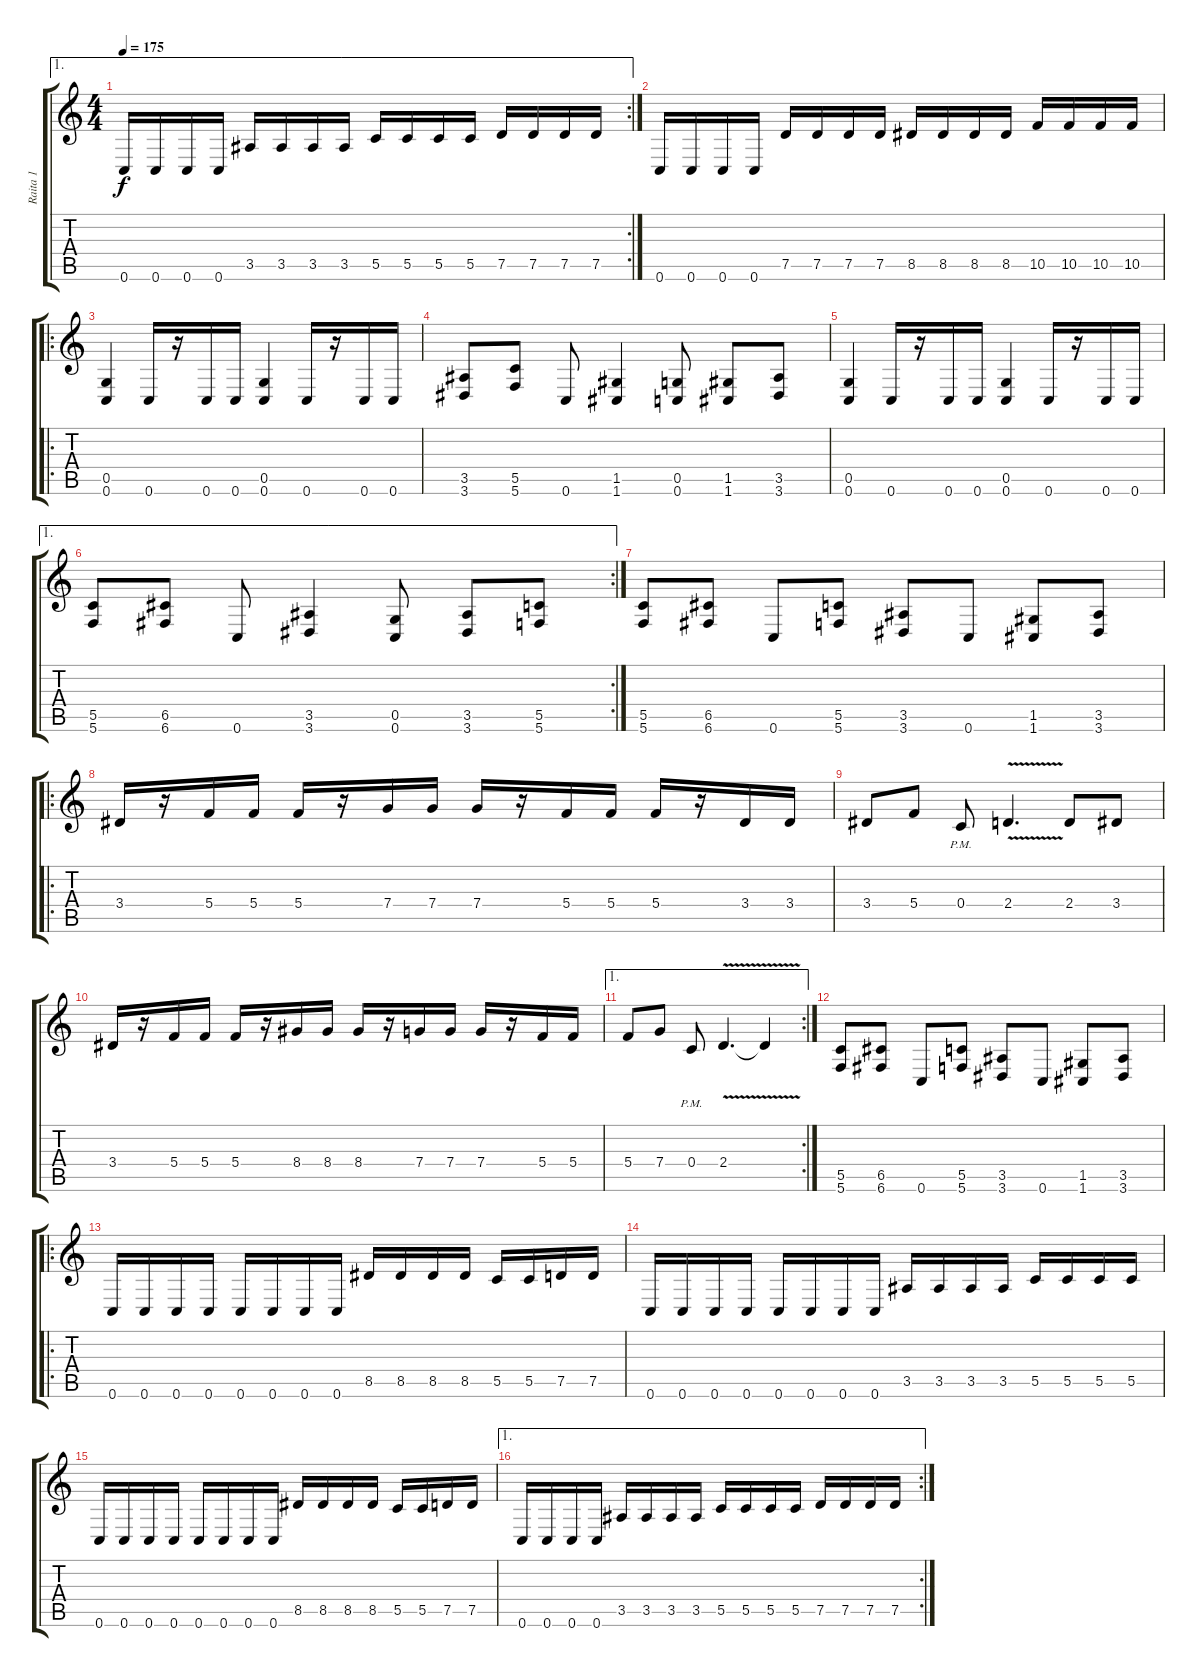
\track ("Raita 1" "Raita 1") {instrument distortionguitar}
\staff {score tabs}
\tuning (D4 A3 F3 C3 G2 C2) {hide}
\ae 1
\rc 2
\ts (4 4)
\tempo 175
\clef g2
\ks c
0.6.16{dy f} 0.6.16 0.6.16 0.6.16 3.5.16 3.5.16 3.5.16 3.5.16 5.5.16 5.5.16 5.5.16 5.5.16 7.5.16 7.5.16 7.5.16 7.5.16 |
0.6.16 0.6.16 0.6.16 0.6.16 7.5.16 7.5.16 7.5.16 7.5.16 8.5.16 8.5.16 8.5.16 8.5.16 10.5.16 10.5.16 10.5.16 10.5.16 |
\ro
(0.5 0.6).4 0.6.16 r.16 0.6.16 0.6.16 (0.5 0.6).4 0.6.16 r.16 0.6.16 0.6.16 |
(3.5 3.6).8 (5.5 5.6).8 0.6.8 (1.5 1.6).4 (0.5 0.6).8 (1.5 1.6).8 (3.5 3.6).8 |
(0.5 0.6).4 0.6.16 r.16 0.6.16 0.6.16 (0.5 0.6).4 0.6.16 r.16 0.6.16 0.6.16 |
\ae 1
\rc 2
(5.5 5.6).8 (6.5 6.6).8 0.6.8 (3.5 3.6).4 (0.5 0.6).8 (3.5 3.6).8 (5.5 5.6).8 |
(5.5 5.6).8 (6.5 6.6).8 0.6.8 (5.5 5.6).8 (3.5 3.6).8 0.6.8 (1.5 1.6).8 (3.5 3.6).8 |
\ro
3.4.16 r.16 5.4.16 5.4.16 5.4.16 r.16 7.4.16 7.4.16 7.4.16 r.16 5.4.16 5.4.16 5.4.16 r.16 3.4.16 3.4.16 |
3.4.8 5.4.8 0.4{pm}.8 2.4{v}.4{d} 2.4.8 3.4.8 |
3.4.16 r.16 5.4.16 5.4.16 5.4.16 r.16 8.4.16 8.4.16 8.4.16 r.16 7.4.16 7.4.16 7.4.16 r.16 5.4.16 5.4.16 |
\ae 1
\rc 2
5.4.8 7.4.8 0.4{pm}.8 2.4{v}.4{d} 2.4{t}.4 |
(5.5 5.6).8 (6.5 6.6).8 0.6.8 (5.5 5.6).8 (3.5 3.6).8 0.6.8 (1.5 1.6).8 (3.5 3.6).8 |
\ro
0.6.16 0.6.16 0.6.16 0.6.16 0.6.16 0.6.16 0.6.16 0.6.16 8.5.16 8.5.16 8.5.16 8.5.16 5.5.16 5.5.16 7.5.16 7.5.16 |
0.6.16 0.6.16 0.6.16 0.6.16 0.6.16 0.6.16 0.6.16 0.6.16 3.5.16 3.5.16 3.5.16 3.5.16 5.5.16 5.5.16 5.5.16 5.5.16 |
0.6.16 0.6.16 0.6.16 0.6.16 0.6.16 0.6.16 0.6.16 0.6.16 8.5.16 8.5.16 8.5.16 8.5.16 5.5.16 5.5.16 7.5.16 7.5.16 |
\ae 1
\rc 2
0.6.16 0.6.16 0.6.16 0.6.16 3.5.16 3.5.16 3.5.16 3.5.16 5.5.16 5.5.16 5.5.16 5.5.16 7.5.16 7.5.16 7.5.16 7.5.16
